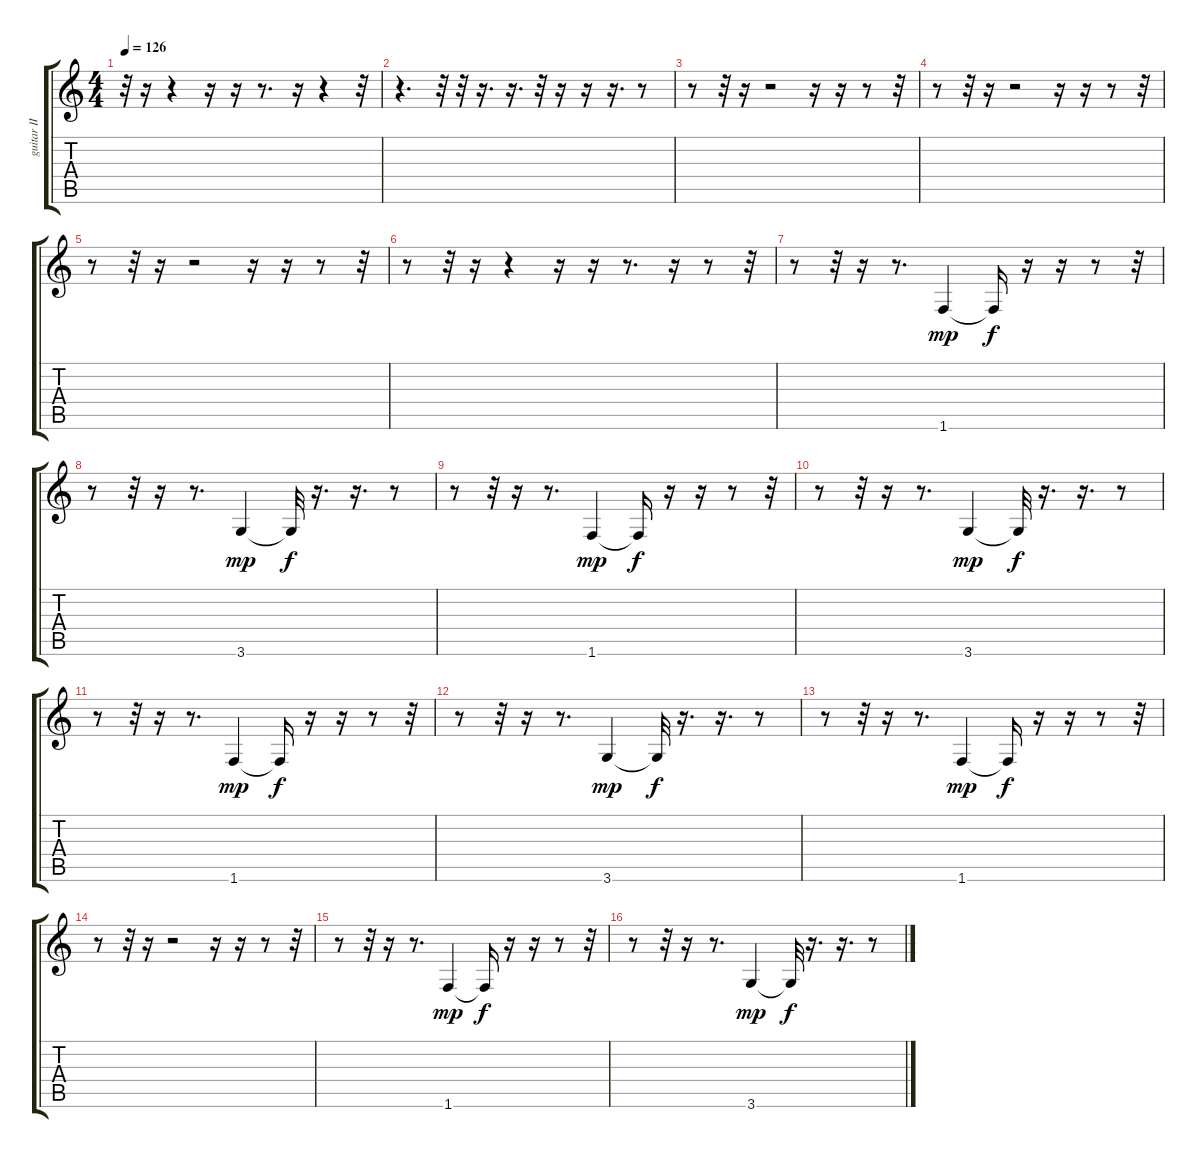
\track ("guitar II" "guitar II") {instrument distortionguitar}
\staff {score tabs}
\tuning (E4 B3 G3 D3 A2 E2) {hide}
\ts (4 4)
\tempo 126
\clef g2
\ks c
r.32{dy f} r.16 r.4 r.16 r.16 r.8{d} r.16 r.4 r.32 |
r.4{d} r.32 r.32 r.16{d} r.16{d} r.32 r.16 r.16 r.16{d} r.8 |
r.8 r.32 r.16 r.2 r.16 r.16 r.8 r.32 |
r.8 r.32 r.16 r.2 r.16 r.16 r.8 r.32 |
r.8 r.32 r.16 r.2 r.16 r.16 r.8 r.32 |
r.8 r.32 r.16 r.4 r.16 r.16 r.8{d} r.16 r.8 r.32 |
r.8 r.32 r.16 r.8{d} 1.6.4{dy mp} 1.6{t}.16{dy f} r.16 r.16 r.8 r.32 |
r.8 r.32 r.16 r.8{d} 3.6.4{dy mp} 3.6{t}.32{dy f} r.16{d} r.16{d} r.8 |
r.8 r.32 r.16 r.8{d} 1.6.4{dy mp} 1.6{t}.16{dy f} r.16 r.16 r.8 r.32 |
r.8 r.32 r.16 r.8{d} 3.6.4{dy mp} 3.6{t}.32{dy f} r.16{d} r.16{d} r.8 |
r.8 r.32 r.16 r.8{d} 1.6.4{dy mp} 1.6{t}.16{dy f} r.16 r.16 r.8 r.32 |
r.8 r.32 r.16 r.8{d} 3.6.4{dy mp} 3.6{t}.32{dy f} r.16{d} r.16{d} r.8 |
r.8 r.32 r.16 r.8{d} 1.6.4{dy mp} 1.6{t}.16{dy f} r.16 r.16 r.8 r.32 |
r.8 r.32 r.16 r.2 r.16 r.16 r.8 r.32 |
r.8 r.32 r.16 r.8{d} 1.6.4{dy mp} 1.6{t}.16{dy f} r.16 r.16 r.8 r.32 |
r.8 r.32 r.16 r.8{d} 3.6.4{dy mp} 3.6{t}.32{dy f} r.16{d} r.16{d} r.8
